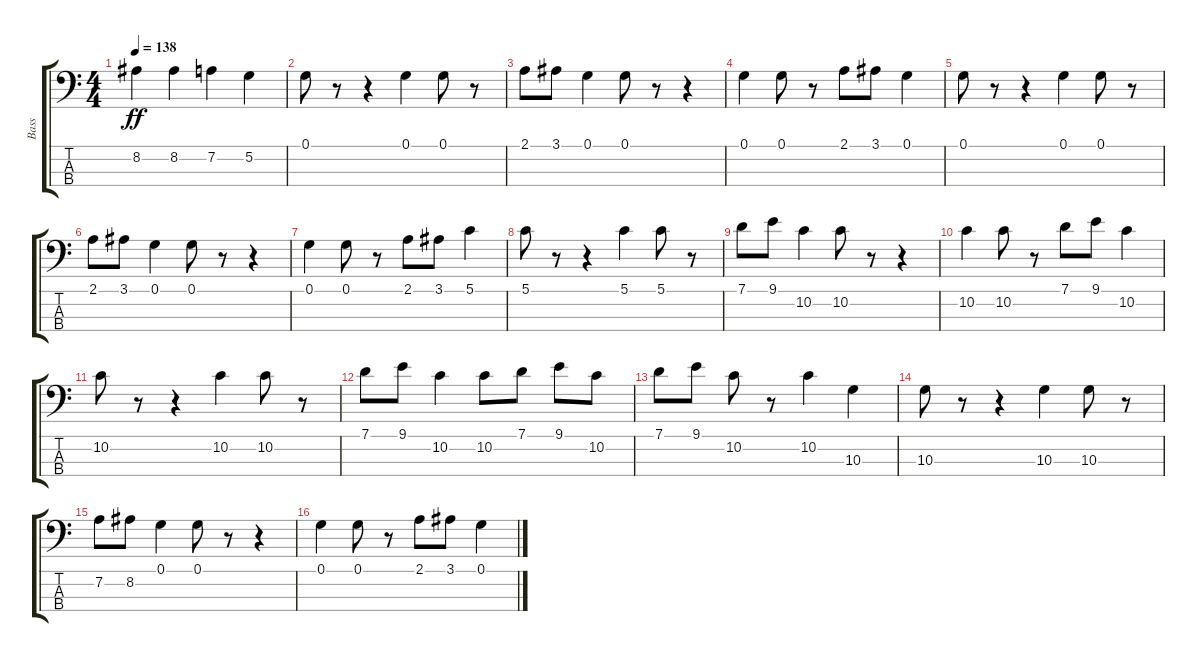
\track ("Bass" "Bass") {instrument electricbasspick}
\staff {score tabs}
\tuning (G2 D2 A1 E1) {hide}
\ts (4 4)
\tempo 138
\clef f4
\ks c
8.2.4{dy ff} 8.2.4 7.2.4 5.2.4 |
0.1.8 r.8 r.4 0.1.4 0.1.8 r.8 |
2.1.8 3.1.8 0.1.4 0.1.8 r.8 r.4 |
0.1.4 0.1.8 r.8 2.1.8 3.1.8 0.1.4 |
0.1.8 r.8 r.4 0.1.4 0.1.8 r.8 |
2.1.8 3.1.8 0.1.4 0.1.8 r.8 r.4 |
0.1.4 0.1.8 r.8 2.1.8 3.1.8 5.1.4 |
5.1.8 r.8 r.4 5.1.4 5.1.8 r.8 |
7.1.8 9.1.8 10.2.4 10.2.8 r.8 r.4 |
10.2.4 10.2.8 r.8 7.1.8 9.1.8 10.2.4 |
10.2.8 r.8 r.4 10.2.4 10.2.8 r.8 |
7.1.8 9.1.8 10.2.4 10.2.8 7.1.8 9.1.8 10.2.8 |
7.1.8 9.1.8 10.2.8 r.8 10.2.4 10.3.4 |
10.3.8 r.8 r.4 10.3.4 10.3.8 r.8 |
7.2.8 8.2.8 0.1.4 0.1.8 r.8 r.4 |
0.1.4 0.1.8 r.8 2.1.8 3.1.8 0.1.4
